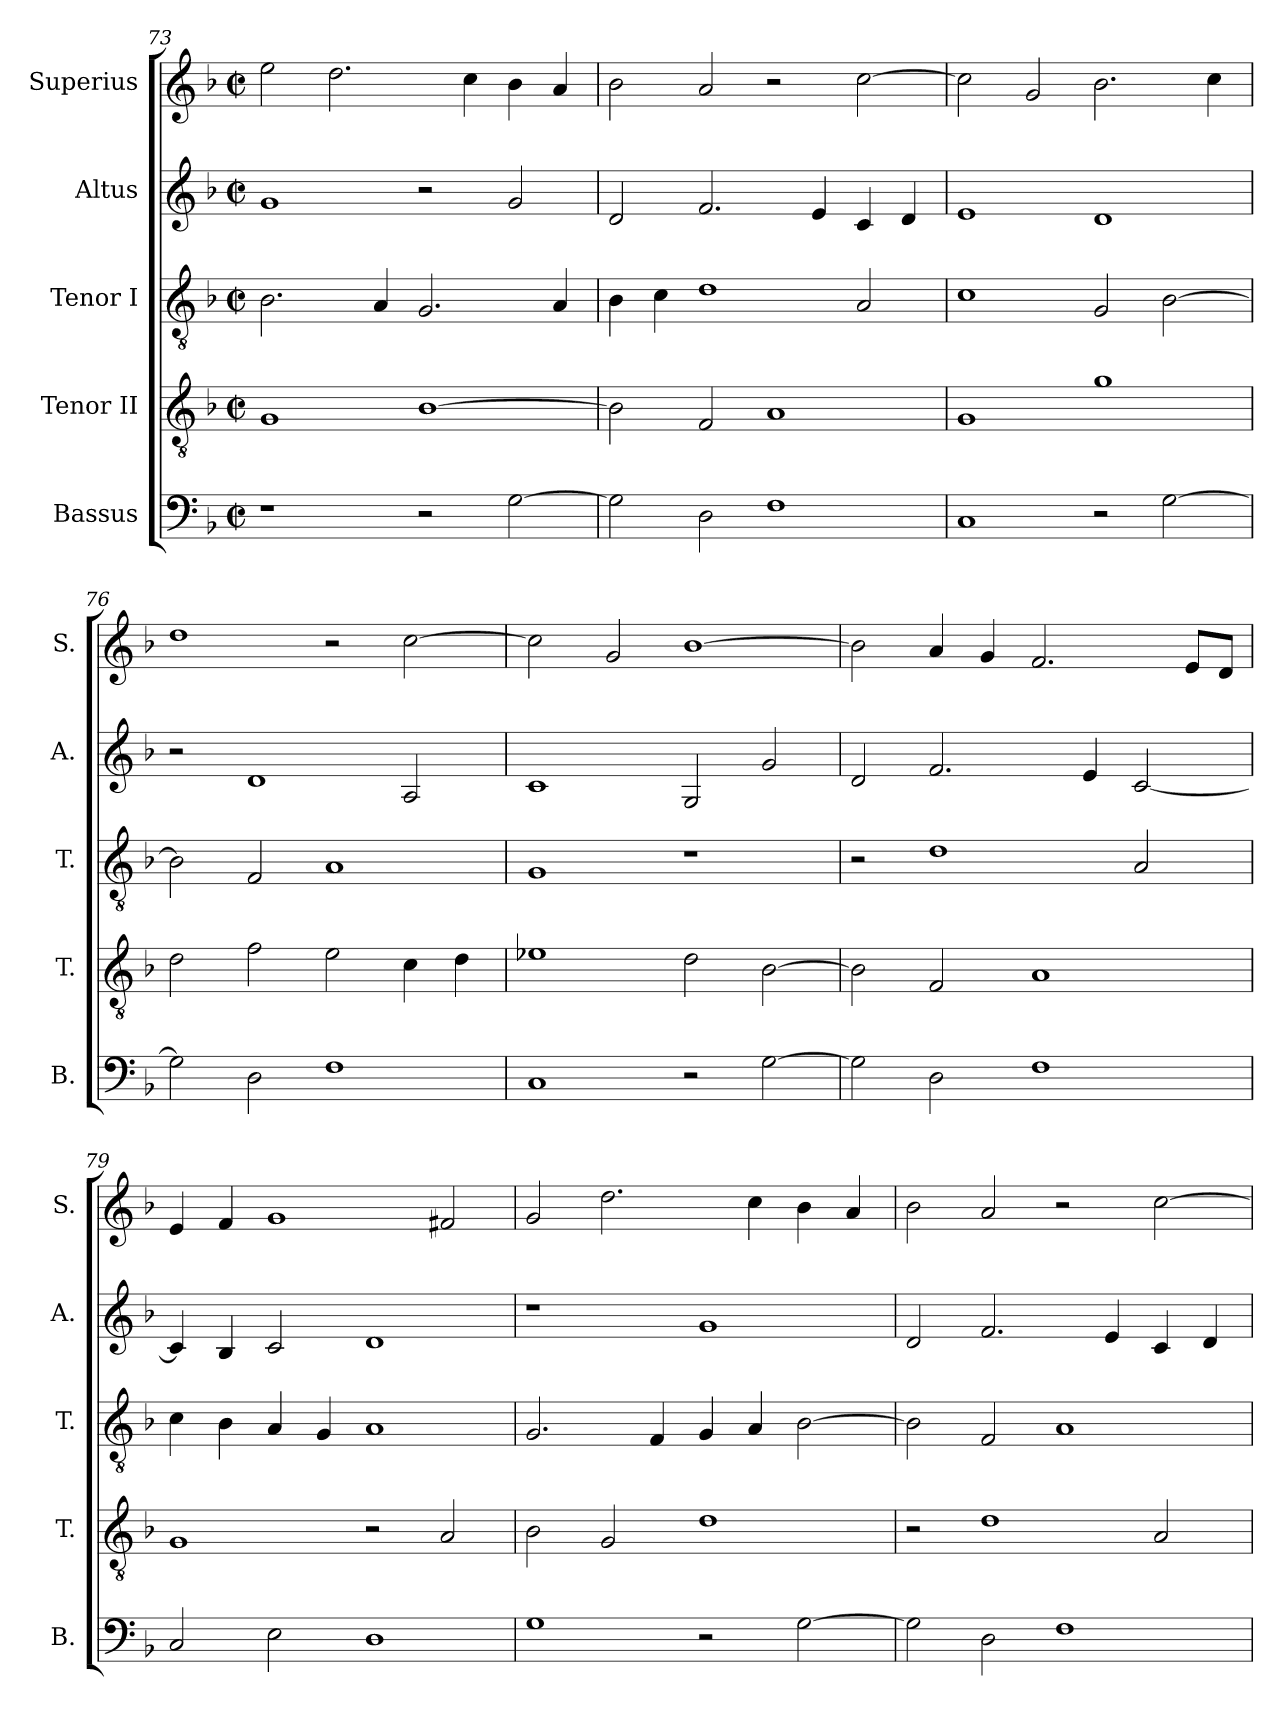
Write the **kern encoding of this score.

**kern	**kern	**kern	**kern	**kern
*part5	*part4	*part3	*part2	*part1
*staff5	*staff4	*staff3	*staff2	*staff1
*I"Bassus	*I"Tenor II	*I"Tenor I	*I"Altus	*I"Superius
*I'B.	*I'T.	*I'T.	*I'A.	*I'S.
*clefF4	*clefGv2	*clefGv2	*clefG2	*clefG2
*	*ITrd7c12	*ITrd7c12	*	*
*k[b-]	*k[b-]	*k[b-]	*k[b-]	*k[b-]
*F:	*F:	*F:	*F:	*F:
*M2/2	*M2/2	*M2/2	*M2/2	*M2/2
*met(c|)	*met(c|)	*met(c|)	*met(c|)	*met(c|)
=73	=73	=73	=73	=73
1r	1GGi	2.BB-i\	1gi	2eei\
.	.	.	.	2.ddi\
.	.	4AAi/	.	.
2r	[>1BB-i	2.GGi/	2r	.
.	.	.	.	4cci\
[>2Gi\	.	.	2gi/	4b-i\
.	.	4AAi/	.	4ai/
=74	=74	=74	=74	=74
2Gi\]	2BB-i\]	4BB-i\	2di/	2b-i\
.	.	4Ci\	.	.
2Di\	2FFi/	1Di	2.fi/	2ai/
1Fi	1AAi	.	.	2r
.	.	.	4ei/	.
.	.	2AAi/	4ci/	[>2cci\
.	.	.	4di/	.
=75	=75	=75	=75	=75
1Ci	1GGi	1Ci	1ei	2cci\]
.	.	.	.	2gi/
2r	1Gi	2GGi/	1di	2.b-i\
[>2Gi\	.	[>2BB-i\	.	.
.	.	.	.	4cci\
=76	=76	=76	=76	=76
2Gi\]	2Di\	2BB-i\]	2r	1ddi
2Di\	2Fi\	2FFi/	1di	.
1Fi	2Ei\	1AAi	.	2r
.	4Ci\	.	2Ai/	[>2cci\
.	4Di\	.	.	.
!!LO:LB:g=z
=77	=77	=77	=77	=77
1Ci	1E-Xi	1GGi	1ci	2cci\]
.	.	.	.	2gi/
2r	2Di\	1r	2Gi/	[>1b-i
[>2Gi\	[>2BB-i\	.	2gi/	.
=78	=78	=78	=78	=78
2Gi\]	2BB-i\]	2r	2di/	2b-i\]
2Di\	2FFi/	1Di	2.fi/	4ai/
.	.	.	.	4gi/
1Fi	1AAi	.	.	2.fi/
.	.	.	4ei/	.
.	.	2AAi/	[<2ci/	.
.	.	.	.	8ei/L
.	.	.	.	8di/J
=79	=79	=79	=79	=79
2Ci/	1GGi	4Ci\	4ci/]	4ei/
.	.	4BB-i\	4B-i/	4fi/
2Ei\	.	4AAi/	2ci/	1gi
.	.	4GGi/	.	.
1Di	2r	1AAi	1di	.
.	2AAi/	.	.	2f#Xi/
=80	=80	=80	=80	=80
1Gi	2BB-i\	2.GGi/	1r	2gi/
.	2GGi/	.	.	2.ddi\
.	.	4FFi/	.	.
2r	1Di	4GGi/	1gi	.
.	.	4AAi/	.	4cci\
[>2Gi\	.	[>2BB-i\	.	4b-i\
.	.	.	.	4ai/
!!LO:PB:g=z
=81	=81	=81	=81	=81
2Gi\]	2r	2BB-i\]	2di/	2b-i\
2Di\	1Di	2FFi/	2.fi/	2ai/
1Fi	.	1AAi	.	2r
.	.	.	4ei/	.
.	2AAi/	.	4ci/	[>2cci\
.	.	.	4di/	.
=	=	=	=	=
*-	*-	*-	*-	*-
